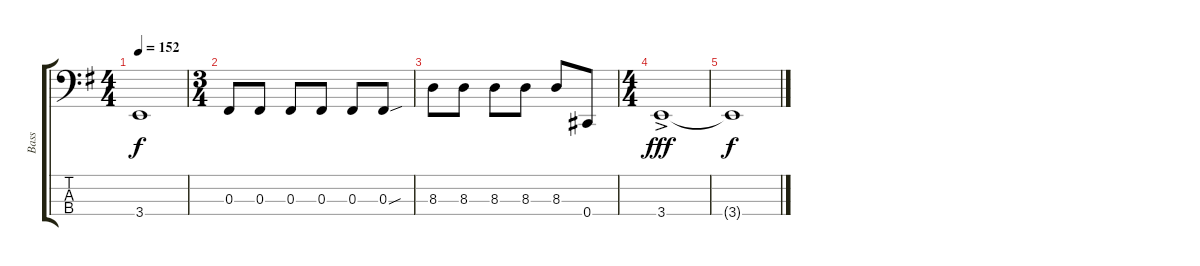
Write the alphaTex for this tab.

\track ("Bass" "Bass") {instrument electricbasspick}
\staff {score tabs}
\tuning (E2 B1 Gb1 Db1) {hide}
\ts (4 4)
\tempo 152
\clef f4
\ks eminor
3.4{t}.1{dy f} |
\ts (3 4)
0.3.8 0.3.8 0.3.8 0.3.8 0.3.8 0.3{sou}.8 |
8.3.8 8.3.8 8.3.8 8.3.8 8.3.8 0.4.8 |
\ts (4 4)
3.4{ac}.1{dy fff} |
3.4{t}.1{dy f}
